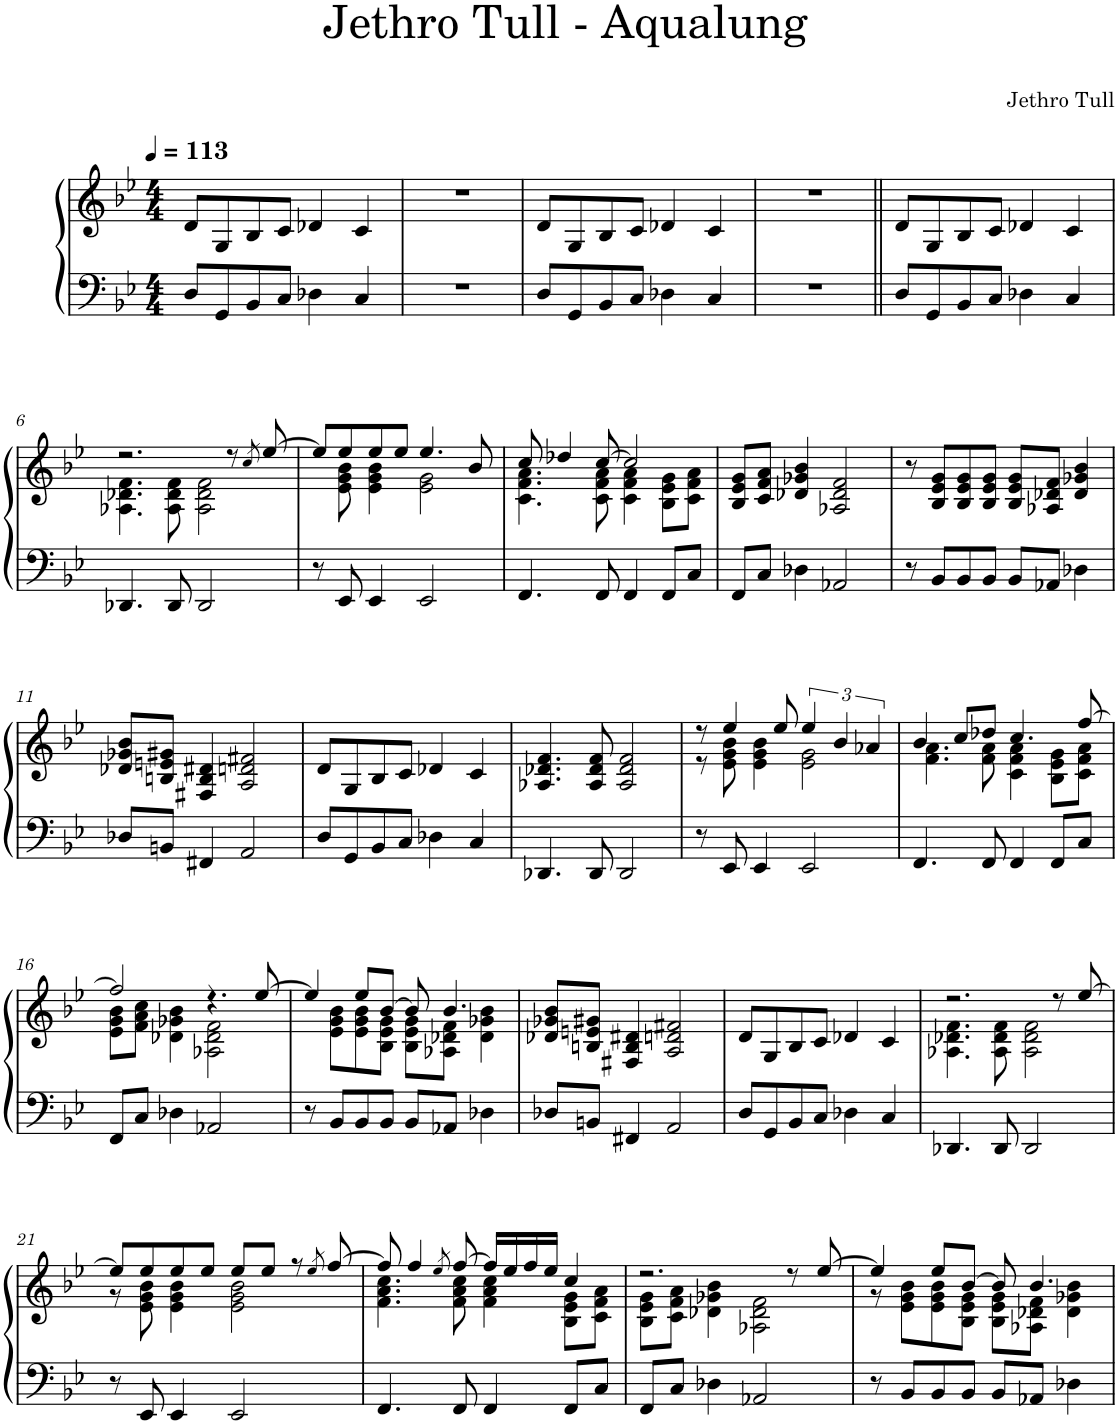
**kern	**kern
*part1	*part1
*staff2	*staff1
*I"Piano	*
*I'Pno.	*
*clefF4	*clefG2
*k[b-e-]	*k[b-e-]
*M4/4	*M4/4
*MM113	*MM113
=1	=1
8D/L	8d/L
8GG/	8G/
8BB-/	8B-/
8C/J	8c/J
4D-X\	4d-X/
4C/	4c/
=2	=2
1r	1r
=3	=3
8D/L	8d/L
8GG/	8G/
8BB-/	8B-/
8C/J	8c/J
4D-X\	4d-X/
4C/	4c/
=4	=4
1r	1r
=5||	=5||
8D/L	8d/L
8GG/	8G/
8BB-/	8B-/
8C/J	8c/J
4D-X\	4d-X/
4C/	4c/
!!LO:LB:g=z
=6	=6
*	*^
4.DD-X/	2.r	4.A-X\ 4.d-X\ 4.f\
8DD-/	.	8A-\ 8d-\ 8f\
2DD-/	.	2A-\ 2d-\ 2f\
.	8r	.
.	8qcc/	.
.	[8ee-/	.
=7	=7	=7
8r	8ee-/L]	8ryy
8EE-/	8ee-/	8e-\ 8g\ 8b-\
4EE-/	8ee-/	4e-\ 4g\ 4b-\
.	8ee-/J	.
2EE-/	4.ee-/	2e-\ 2g\
.	8b-/	.
=8	=8	=8
4.FF/	8cc/	4.c\ 4.f\ 4.a\
.	4dd-X/	.
8FF/	[8cc/	8c\ 8f\ 8a\
4FF/	2cc/]	4c\ 4f\ 4a\
8FF/L	.	8B-\ 8e-\ 8g\L
8C/J	.	8c\ 8f\ 8a\J
*	*v	*v
=9	=9
8FF/L	8B-/ 8e-/ 8g/L
8C/J	8c/ 8f/ 8a/J
4D-X\	4d-X/ 4g-X/ 4b-/
2AA-X/	2A-X/ 2d-/ 2f/
=10	=10
8r	8r
8BB-/L	8B-/ 8e-/ 8g/L
8BB-/	8B-/ 8e-/ 8g/
8BB-/J	8B-/ 8e-/ 8g/J
8BB-/L	8B-/ 8e-/ 8g/L
8AA-X/J	8A-X/ 8d-X/ 8f/J
4D-X\	4d-/ 4g-X/ 4b-/
!!LO:LB:g=z
=11	=11
8D-X/L	8d-X/ 8g-X/ 8b-/L
8BBn/J	8Bn/ 8en/ 8g#X/J
4FF#X/	4F#X/ 4B/ 4d#X/
2AA/	2A/ 2dn/ 2f#X/
=12	=12
8D/L	8d/L
8GG/	8G/
8BB-/	8B-/
8C/J	8c/J
4D-X\	4d-X/
4C/	4c/
=13	=13
4.DD-X/	4.A-X/ 4.d-X/ 4.f/
8DD-/	8A-/ 8d-/ 8f/
2DD-/	2A-/ 2d-/ 2f/
=14	=14
*	*^
8r	8r	8r
8EE-/	4ee-/	8e-\ 8g\ 8b-\
4EE-/	.	4e-\ 4g\ 4b-\
.	8ee-/	.
2EE-/	6ee-/	2e-\ 2g\
.	6b-/	.
.	6a-X/	.
=15	=15	=15
4.FF/	4b-/	4.f\ 4.a\
.	8cc/L	.
8FF/	8dd-X/J	8f\ 8a\
4FF/	4.cc/	4c\ 4f\ 4a\
8FF/L	.	8B-\ 8e-\ 8g\L
8C/J	[8ff/	8c\ 8f\ 8a\J
!!LO:LB:g=z	!!
=16	=16	=16
8FF/L	2ff/]	8e-\ 8g\ 8b-\L
8C/J	.	8f\ 8a\ 8cc\J
4D-X\	.	4d-X\ 4g-X\ 4b-\
2AA-X/	4.r	2A-X\ 2d-\ 2f\
.	[8ee-/	.
=17	=17	=17
8r	4ee-/]	8ryy
8BB-/L	.	8e-\ 8g\ 8b-\L
8BB-/	8ee-/L	8e-\ 8g\ 8b-\
8BB-/J	[8b-/J	8B-\ 8e-\ 8g\J
8BB-/L	8b-/]	8B-\ 8e-\ 8g\L
8AA-X/J	4.b-/	8A-X\ 8d-X\ 8f\J
4D-X\	.	4d-\ 4g-X\ 4b-\
*	*v	*v
=18	=18
8D-X/L	8d-X/ 8g-X/ 8b-/L
8BBn/J	8Bn/ 8en/ 8g#X/J
4FF#X/	4F#X/ 4B/ 4d#X/
2AA/	2A/ 2dn/ 2f#X/
=19	=19
8D/L	8d/L
8GG/	8G/
8BB-/	8B-/
8C/J	8c/J
4D-X\	4d-X/
4C/	4c/
=20	=20
*	*^
4.DD-X/	2.r	4.A-X\ 4.d-X\ 4.f\
8DD-/	.	8A-\ 8d-\ 8f\
2DD-/	.	2A-\ 2d-\ 2f\
.	8r	.
.	[8ee-/	.
!!LO:LB:g=z	!!
=21	=21	=21
8r	8ee-/L]	8r
8EE-/	8ee-/	8e-\ 8g\ 8b-\
4EE-/	8ee-/	4e-\ 4g\ 4b-\
.	8ee-/J	.
2EE-/	8ee-/L	2e-\ 2g\ 2b-\
.	8ee-/J	.
.	8r	.
.	8qee-/	.
.	[8ff/	.
=22	=22	=22
4.FF/	8ff/]	4.f\ 4.a\ 4.cc\
.	4ff/	.
.	8qee-/	.
8FF/	[8ff/	8f\ 8a\ 8cc\
4FF/	16ff/LL]	4f\ 4a\ 4cc\
.	16ee-/	.
.	16ff/	.
.	16ee-/JJ	.
8FF/L	4cc/	8B-\ 8e-\ 8g\L
8C/J	.	8c\ 8f\ 8a\J
=23	=23	=23
8FF/L	2.r	8B-\ 8e-\ 8g\L
8C/J	.	8c\ 8f\ 8a\J
4D-X\	.	4d-X\ 4g-X\ 4b-\
2AA-X/	.	2A-X\ 2d-\ 2f\
.	8r	.
.	[8ee-/	.
=24	=24	=24
8r	4ee-/]	8r
8BB-/L	.	8e-\ 8g\ 8b-\L
8BB-/	8ee-/L	8e-\ 8g\ 8b-\
8BB-/J	[8b-/J	8B-\ 8e-\ 8g\J
8BB-/L	8b-/]	8B-\ 8e-\ 8g\L
8AA-X/J	4.b-/	8A-X\ 8d-X\ 8f\J
4D-X\	.	4d-\ 4g-X\ 4b-\
*	*v	*v
=	=
*-	*-
